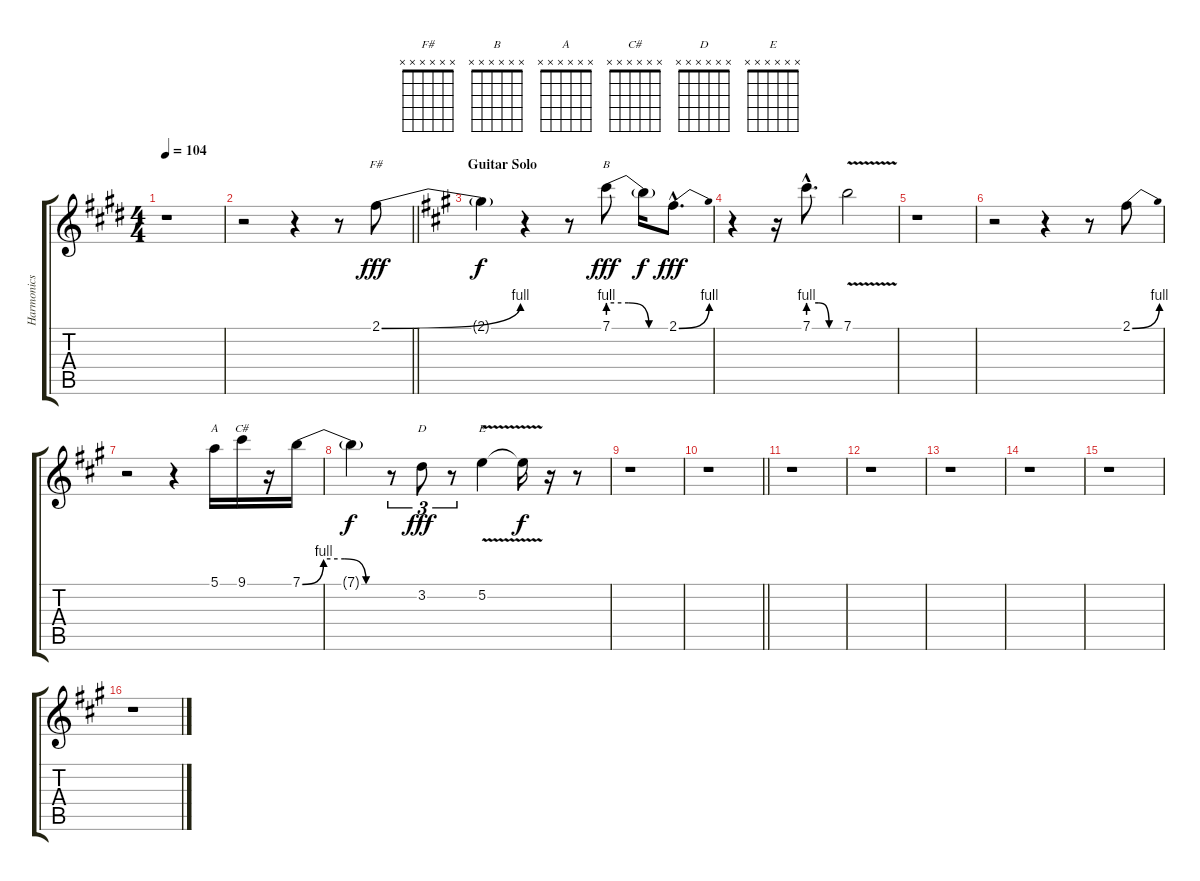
\track ("Harmonics" "Harmonics") {instrument guitarharmonics}
\staff {score tabs}
\tuning (E4 B3 G3 D3 A2 E2) {hide}
\chord ("F#" x x x x x x)
\chord ("B" x x x x x x)
\chord ("A" x x x x x x)
\chord ("C#" x x x x x x)
\chord ("D" x x x x x x)
\chord ("E" x x x x x x)
\ts (4 4)
\tempo 104
\clef g2
\ks e
r.1{dy fff} |
\barLineRight lightlight
r.2 r.4 r.8 2.1{be (bend 0 0 60 4)}.8{ch "F#"} |
\section ("" "Guitar Solo")
\ks a
2.1{t}.4{dy f} r.4 r.8 7.1{be (custom 0 4 20 4 40 0 60 0)}.8{ch "B" dy fff} 7.1{t}.16{dy f} 2.1{be (bend 0 0 60 4) hac}.8{d dy fff} |
r.4 r.16 7.1{be (custom 0 4 20 4 40 0 60 0) hac}.8{d} 7.1{v}.2 |
r.1 |
r.2 r.4 r.8 2.1{be (bend 0 0 60 4)}.8 |
r.2 r.4 5.1.16{ch "A"} 9.1.16{ch "C#"} r.16 7.1{be (custom 0 0 15 4 30 4 45 0 60 0)}.16 |
7.1{t}.4{dy f} r.8{tu (3 2)} 3.2.8{tu (3 2) ch "D" dy fff} r.8{tu (3 2)} 5.2{v}.4{ch "E"} 5.2{t}.16{dy f} r.16 r.8 |
r.1 |
\barLineRight lightlight
r.1 |
r.1 |
r.1 |
r.1 |
r.1 |
r.1 |
r.1
